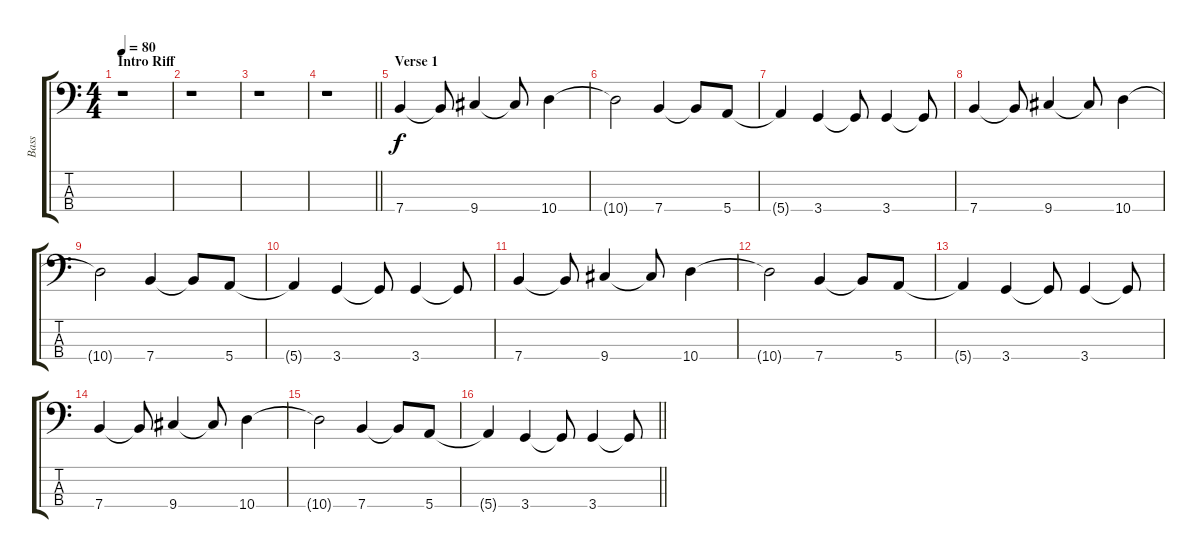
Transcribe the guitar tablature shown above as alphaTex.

\track ("Bass" "Bass") {instrument electricbasspick}
\staff {score tabs}
\tuning (G2 D2 A1 E1) {hide}
\ts (4 4)
\section ("" "Intro Riff")
\tempo 80
\clef f4
\ks c
r.1{dy f instrument electricbasspick} |
r.1 |
r.1 |
\barLineRight lightlight
r.1 |
\section ("" "Verse 1")
7.4.4 7.4{t}.8 9.4.4 9.4{t}.8 10.4.4 |
10.4{t}.2 7.4.4 7.4{t}.8 5.4.8 |
5.4{t}.4 3.4.4 3.4{t}.8 3.4.4 3.4{t}.8 |
7.4.4 7.4{t}.8 9.4.4 9.4{t}.8 10.4.4 |
10.4{t}.2 7.4.4 7.4{t}.8 5.4.8 |
5.4{t}.4 3.4.4 3.4{t}.8 3.4.4 3.4{t}.8 |
7.4.4 7.4{t}.8 9.4.4 9.4{t}.8 10.4.4 |
10.4{t}.2 7.4.4 7.4{t}.8 5.4.8 |
5.4{t}.4 3.4.4 3.4{t}.8 3.4.4 3.4{t}.8 |
7.4.4 7.4{t}.8 9.4.4 9.4{t}.8 10.4.4 |
10.4{t}.2 7.4.4 7.4{t}.8 5.4.8 |
\barLineRight lightlight
5.4{t}.4 3.4.4 3.4{t}.8 3.4.4 3.4{t}.8
